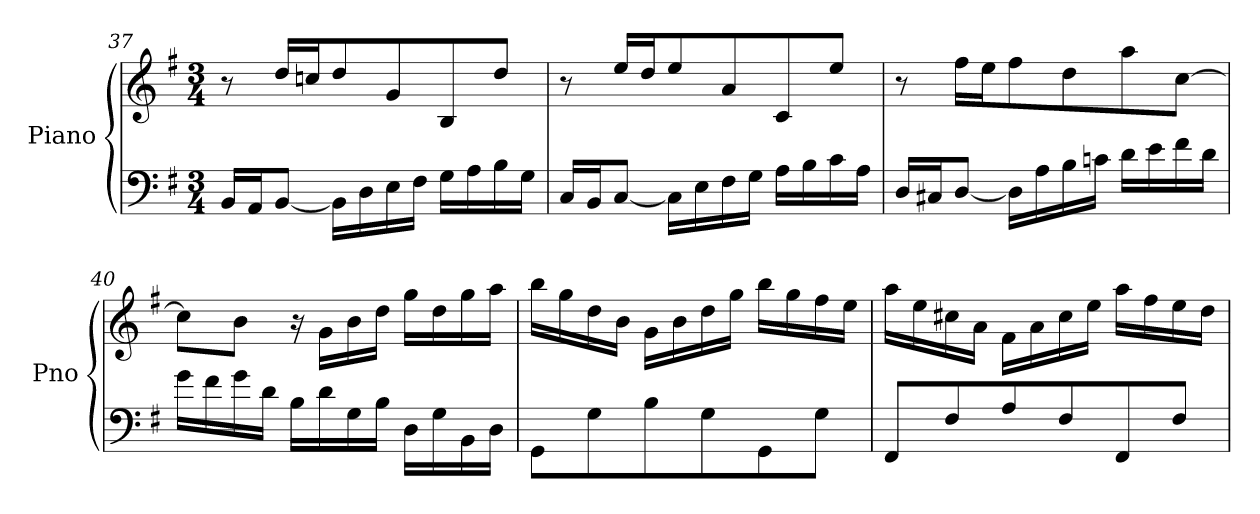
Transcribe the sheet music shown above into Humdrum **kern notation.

**kern	**kern
*part1	*part1
*staff2	*staff1
*I"Piano	*
*I'Pno	*
*clefF4	*clefG2
*k[f#]	*k[f#]
*M3/4	*M3/4
=37	=37
16BB/LL	8r
16AA/J	.
[8BB/J	16dd/LL
.	16ccn/J
16BB\LL]	8dd/
16D\	.
16E\	8g/
16F#\JJ	.
16G\LL	8B/
16A\	.
16B\	8dd/J
16G\JJ	.
=38	=38
16C/LL	8r
16BB/J	.
[8C/J	16ee/LL
.	16dd/J
16C\LL]	8ee/
16E\	.
16F#\	8a/
16G\JJ	.
16A\LL	8c/
16B\	.
16c\	8ee/J
16A\JJ	.
!!LO:LB:g=z
=39	=39
16D/LL	8r
16C#X/J	.
[8D/J	16ff#\LL
.	16ee\J
16D\LL]	8ff#\
16A\	.
16B\	8dd\
16cn\JJ	.
16d\LL	8aa\
16e\	.
16f#\	[8cc\J
16d\JJ	.
=40	=40
16g\LL	8cc\L]
16f#\	.
16g\	8b\J
16d\JJ	.
16B\LL	16r
16d\	16g\LL
16G\	16b\
16B\JJ	16dd\JJ
16D\LL	16gg\LL
16G\	16dd\
16BB\	16gg\
16D\JJ	16aa\JJ
=41	=41
8GG\L	16bb\LL
.	16gg\
8G\	16dd\
.	16b\JJ
8B\	16g\LL
.	16b\
8G\	16dd\
.	16gg\JJ
8GG\	16bb\LL
.	16gg\
8G\J	16ff#\
.	16ee\JJ
!!LO:LB:g=z
=42	=42
8FF#/L	16aa\LL
.	16ee\
8F#/	16cc#X\
.	16a\JJ
8A/	16f#\LL
.	16a\
8F#/	16cc#\
.	16ee\JJ
8FF#/	16aa\LL
.	16ff#\
8F#/J	16ee\
.	16dd\JJ
=	=
*-	*-
